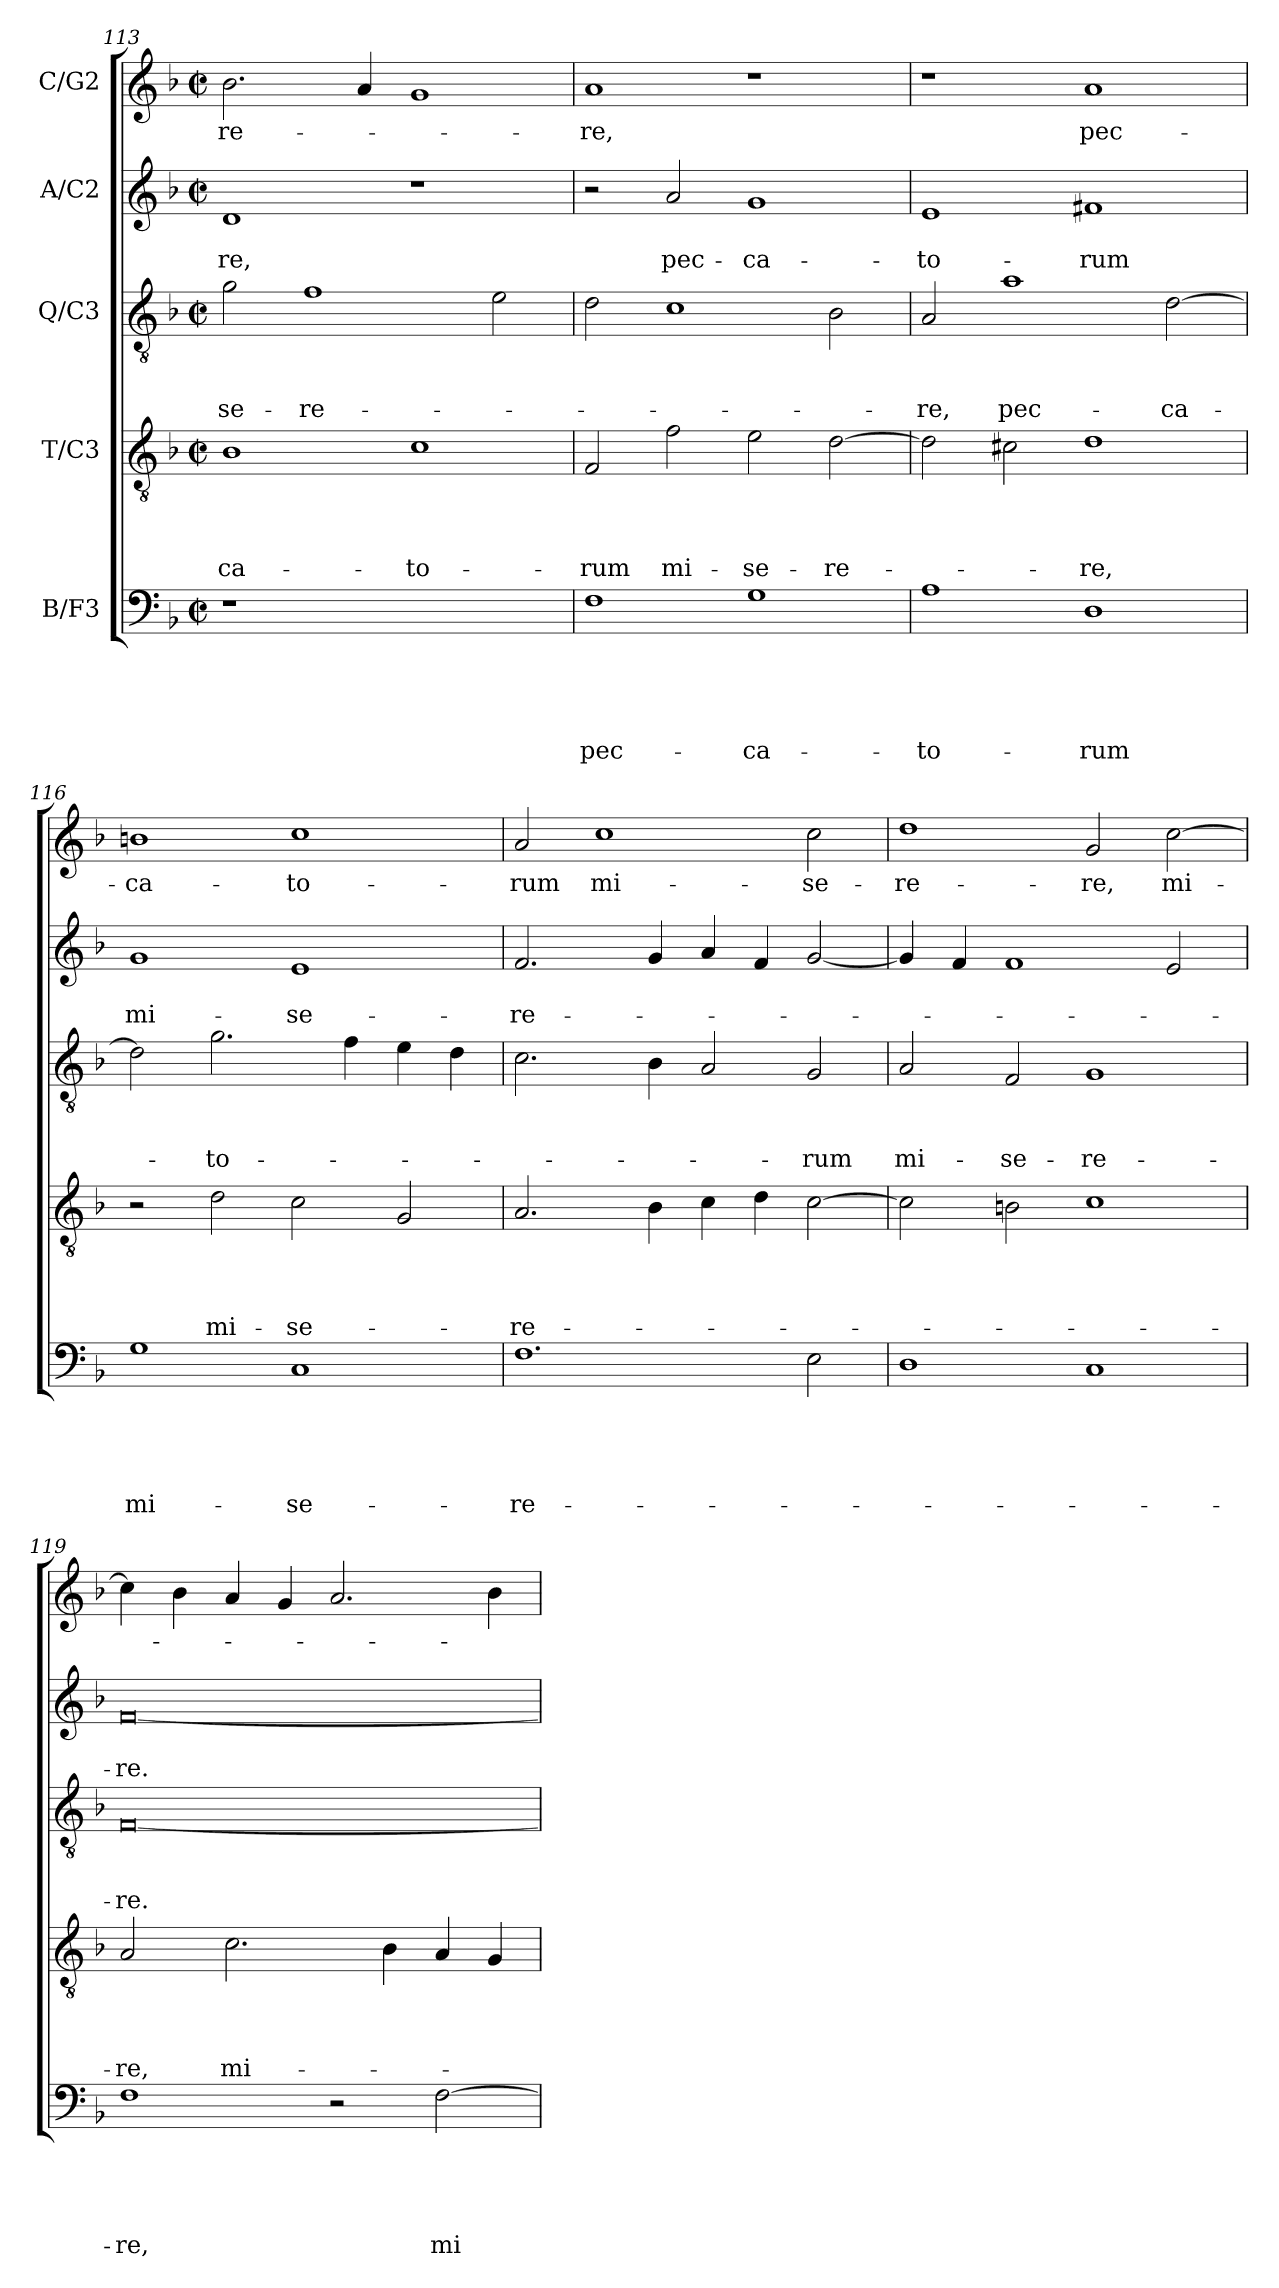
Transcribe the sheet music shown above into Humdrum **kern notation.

**kern	**text	**text	**text	**text	**text	**kern	**text	**text	**text	**text	**kern	**text	**text	**text	**kern	**text	**text	**kern	**text
*part5	*part5	*part5	*part5	*part5	*part5	*part4	*part4	*part4	*part4	*part4	*part3	*part3	*part3	*part3	*part2	*part2	*part2	*part1	*part1
*staff5	*staff5	*staff5	*staff5	*staff5	*staff5	*staff4	*staff4	*staff4	*staff4	*staff4	*staff3	*staff3	*staff3	*staff3	*staff2	*staff2	*staff2	*staff1	*staff1
*I"B/F3	*	*	*	*	*	*I"T/C3	*	*	*	*	*I"Q/C3	*	*	*	*I"A/C2	*	*	*I"C/G2	*
*clefF4	*	*	*	*	*	*clefGv2	*	*	*	*	*clefGv2	*	*	*	*clefG2	*	*	*clefG2	*
*k[b-]	*	*	*	*	*	*k[b-]	*	*	*	*	*k[b-]	*	*	*	*k[b-]	*	*	*k[b-]	*
*F:	*	*	*	*	*	*F:	*	*	*	*	*F:	*	*	*	*F:	*	*	*F:	*
*M2/2	*	*	*	*	*	*M2/2	*	*	*	*	*M2/2	*	*	*	*M2/2	*	*	*M2/2	*
*met(c|)	*	*	*	*	*	*met(c|)	*	*	*	*	*met(c|)	*	*	*	*met(c|)	*	*	*met(c|)	*
=113	=113	=113	=113	=113	=113	=113	=113	=113	=113	=113	=113	=113	=113	=113	=113	=113	=113	=113	=113
!	!	!	!	!	!	!	!	!	!	!LO:LY:b	!	!	!	!LO:LY:b	!	!	!LO:LY:b	!	!LO:LY:b
1r	.	.	.	.	.	1B-	.	.	.	-ca-	2g\	.	.	-se-	1d	.	-re,	2.b-\	-re-
!	!	!	!	!	!	!	!	!	!	!	!	!	!	!LO:LY:b	!	!	!	!	!
.	.	.	.	.	.	.	.	.	.	.	1f	.	.	-re-	.	.	.	.	.
.	.	.	.	.	.	.	.	.	.	.	.	.	.	.	.	.	.	4a/	.
!	!	!	!	!	!	!	!	!	!	!LO:LY:b	!	!	!	!	!	!	!	!	!
1ryy	.	.	.	.	.	1c	.	.	.	-to-	.	.	.	.	1r	.	.	1g	.
.	.	.	.	.	.	.	.	.	.	.	2e\	.	.	.	.	.	.	.	.
=114	=114	=114	=114	=114	=114	=114	=114	=114	=114	=114	=114	=114	=114	=114	=114	=114	=114	=114	=114
!	!	!	!	!	!LO:LY:b	!	!	!	!	!LO:LY:b	!	!	!	!	!	!	!	!	!LO:LY:b
1F	.	.	.	.	pec-	2F/	.	.	.	-rum	2d\	.	.	.	2r	.	.	1a	-re,
!	!	!	!	!	!	!	!	!	!	!LO:LY:b	!	!	!	!	!	!	!LO:LY:b	!	!
.	.	.	.	.	.	2f\	.	.	.	mi-	1c	.	.	.	2a/	.	pec-	.	.
!	!	!	!	!	!LO:LY:b	!	!	!	!	!LO:LY:b	!	!	!	!	!	!	!LO:LY:b	!	!
1G	.	.	.	.	-ca-	2e\	.	.	.	-se-	.	.	.	.	1g	.	-ca-	1r	.
!	!	!	!	!	!	!	!	!	!	!LO:LY:b	!	!	!	!	!	!	!	!	!
.	.	.	.	.	.	[2d\	.	.	.	-re-	2B-\	.	.	.	.	.	.	.	.
=115	=115	=115	=115	=115	=115	=115	=115	=115	=115	=115	=115	=115	=115	=115	=115	=115	=115	=115	=115
!	!	!	!	!	!LO:LY:b	!	!	!	!	!	!	!	!	!LO:LY:b	!	!	!LO:LY:b	!	!
1A	.	.	.	.	-to-	2d\]	.	.	.	.	2A/	.	.	-re,	1e	.	-to-	1r	.
!	!	!	!	!	!	!	!	!	!	!	!	!	!	!LO:LY:b	!	!	!	!	!
.	.	.	.	.	.	2c#X\	.	.	.	.	1a	.	.	pec-	.	.	.	.	.
!	!	!	!	!	!LO:LY:b	!	!	!	!	!LO:LY:b	!	!	!	!	!	!	!LO:LY:b	!	!LO:LY:b
1D	.	.	.	.	-rum	1d	.	.	.	-re,	.	.	.	.	1f#X	.	-rum	1a	pec-
!	!	!	!	!	!	!	!	!	!	!	!	!	!	!LO:LY:b	!	!	!	!	!
.	.	.	.	.	.	.	.	.	.	.	[2d\	.	.	-ca-	.	.	.	.	.
=116	=116	=116	=116	=116	=116	=116	=116	=116	=116	=116	=116	=116	=116	=116	=116	=116	=116	=116	=116
!	!	!	!	!	!LO:LY:b	!	!	!	!	!	!	!	!	!	!	!	!LO:LY:b	!	!LO:LY:b
1G	.	.	.	.	mi-	2r	.	.	.	.	2d\]	.	.	.	1g	.	mi-	1bn	-ca-
!	!	!	!	!	!	!	!	!	!	!LO:LY:b	!	!	!	!LO:LY:b	!	!	!	!	!
.	.	.	.	.	.	2d\	.	.	.	mi-	2.g\	.	.	-to-	.	.	.	.	.
!	!	!	!	!	!LO:LY:b	!	!	!	!	!LO:LY:b	!	!	!	!	!	!	!LO:LY:b	!	!LO:LY:b
1C	.	.	.	.	-se-	2c\	.	.	.	-se-	.	.	.	.	1e	.	-se-	1cc	-to-
.	.	.	.	.	.	.	.	.	.	.	4f\	.	.	.	.	.	.	.	.
.	.	.	.	.	.	2G/	.	.	.	.	4e\	.	.	.	.	.	.	.	.
.	.	.	.	.	.	.	.	.	.	.	4d\	.	.	.	.	.	.	.	.
!!LO:LB:g=z
=117	=117	=117	=117	=117	=117	=117	=117	=117	=117	=117	=117	=117	=117	=117	=117	=117	=117	=117	=117
!	!	!	!	!	!LO:LY:b	!	!	!	!	!LO:LY:b	!	!	!	!	!	!	!LO:LY:b	!	!LO:LY:b
1.F	.	.	.	.	-re-	2.A/	.	.	.	-re-	2.c\	.	.	.	2.f/	.	-re-	2a/	-rum
!	!	!	!	!	!	!	!	!	!	!	!	!	!	!	!	!	!	!	!LO:LY:b
.	.	.	.	.	.	.	.	.	.	.	.	.	.	.	.	.	.	1cc	mi-
.	.	.	.	.	.	4B-\	.	.	.	.	4B-\	.	.	.	4g/	.	.	.	.
.	.	.	.	.	.	4c\	.	.	.	.	2A/	.	.	.	4a/	.	.	.	.
.	.	.	.	.	.	4d\	.	.	.	.	.	.	.	.	4f/	.	.	.	.
!	!	!	!	!	!	!	!	!	!	!	!	!	!	!LO:LY:b	!	!	!	!	!LO:LY:b
2E\	.	.	.	.	.	[2c\	.	.	.	.	2G/	.	.	-rum	[2g/	.	.	2cc\	-se-
=118	=118	=118	=118	=118	=118	=118	=118	=118	=118	=118	=118	=118	=118	=118	=118	=118	=118	=118	=118
!	!	!	!	!	!	!	!	!	!	!	!	!	!	!LO:LY:b	!	!	!	!	!LO:LY:b
1D	.	.	.	.	.	2c\]	.	.	.	.	2A/	.	.	mi-	4g/]	.	.	1dd	-re-
.	.	.	.	.	.	.	.	.	.	.	.	.	.	.	4f/	.	.	.	.
!	!	!	!	!	!	!	!	!	!	!	!	!	!	!LO:LY:b	!	!	!	!	!
.	.	.	.	.	.	2Bn\	.	.	.	.	2F/	.	.	-se-	1f	.	.	.	.
!	!	!	!	!	!	!	!	!	!	!	!	!	!	!LO:LY:b	!	!	!	!	!LO:LY:b
1C	.	.	.	.	.	1c	.	.	.	.	1G	.	.	-re-	.	.	.	2g/	-re,
!	!	!	!	!	!	!	!	!	!	!	!	!	!	!	!	!	!	!	!LO:LY:b
.	.	.	.	.	.	.	.	.	.	.	.	.	.	.	2e/	.	.	[2cc\	mi-
=119	=119	=119	=119	=119	=119	=119	=119	=119	=119	=119	=119	=119	=119	=119	=119	=119	=119	=119	=119
!	!	!	!	!	!LO:LY:b	!	!	!	!	!LO:LY:b	!	!	!	!LO:LY:b	!	!	!LO:LY:b	!	!
1F	.	.	.	.	-re,	2A/	.	.	.	-re,	[0F	.	.	-re.	[0f	.	-re.	4cc\]	.
.	.	.	.	.	.	.	.	.	.	.	.	.	.	.	.	.	.	4b-\	.
!	!	!	!	!	!	!	!	!	!	!LO:LY:b	!	!	!	!	!	!	!	!	!
.	.	.	.	.	.	2.c\	.	.	.	mi-	.	.	.	.	.	.	.	4a/	.
.	.	.	.	.	.	.	.	.	.	.	.	.	.	.	.	.	.	4g/	.
2r	.	.	.	.	.	.	.	.	.	.	.	.	.	.	.	.	.	2.a/	.
.	.	.	.	.	.	4B-\	.	.	.	.	.	.	.	.	.	.	.	.	.
!	!	!	!	!	!LO:LY:b	!	!	!	!	!	!	!	!	!	!	!	!	!	!
[2F\	.	.	.	.	mi-	4A/	.	.	.	.	.	.	.	.	.	.	.	.	.
.	.	.	.	.	.	4G/	.	.	.	.	.	.	.	.	.	.	.	4b-\	.
=	=	=	=	=	=	=	=	=	=	=	=	=	=	=	=	=	=	=	=
*-	*-	*-	*-	*-	*-	*-	*-	*-	*-	*-	*-	*-	*-	*-	*-	*-	*-	*-	*-
